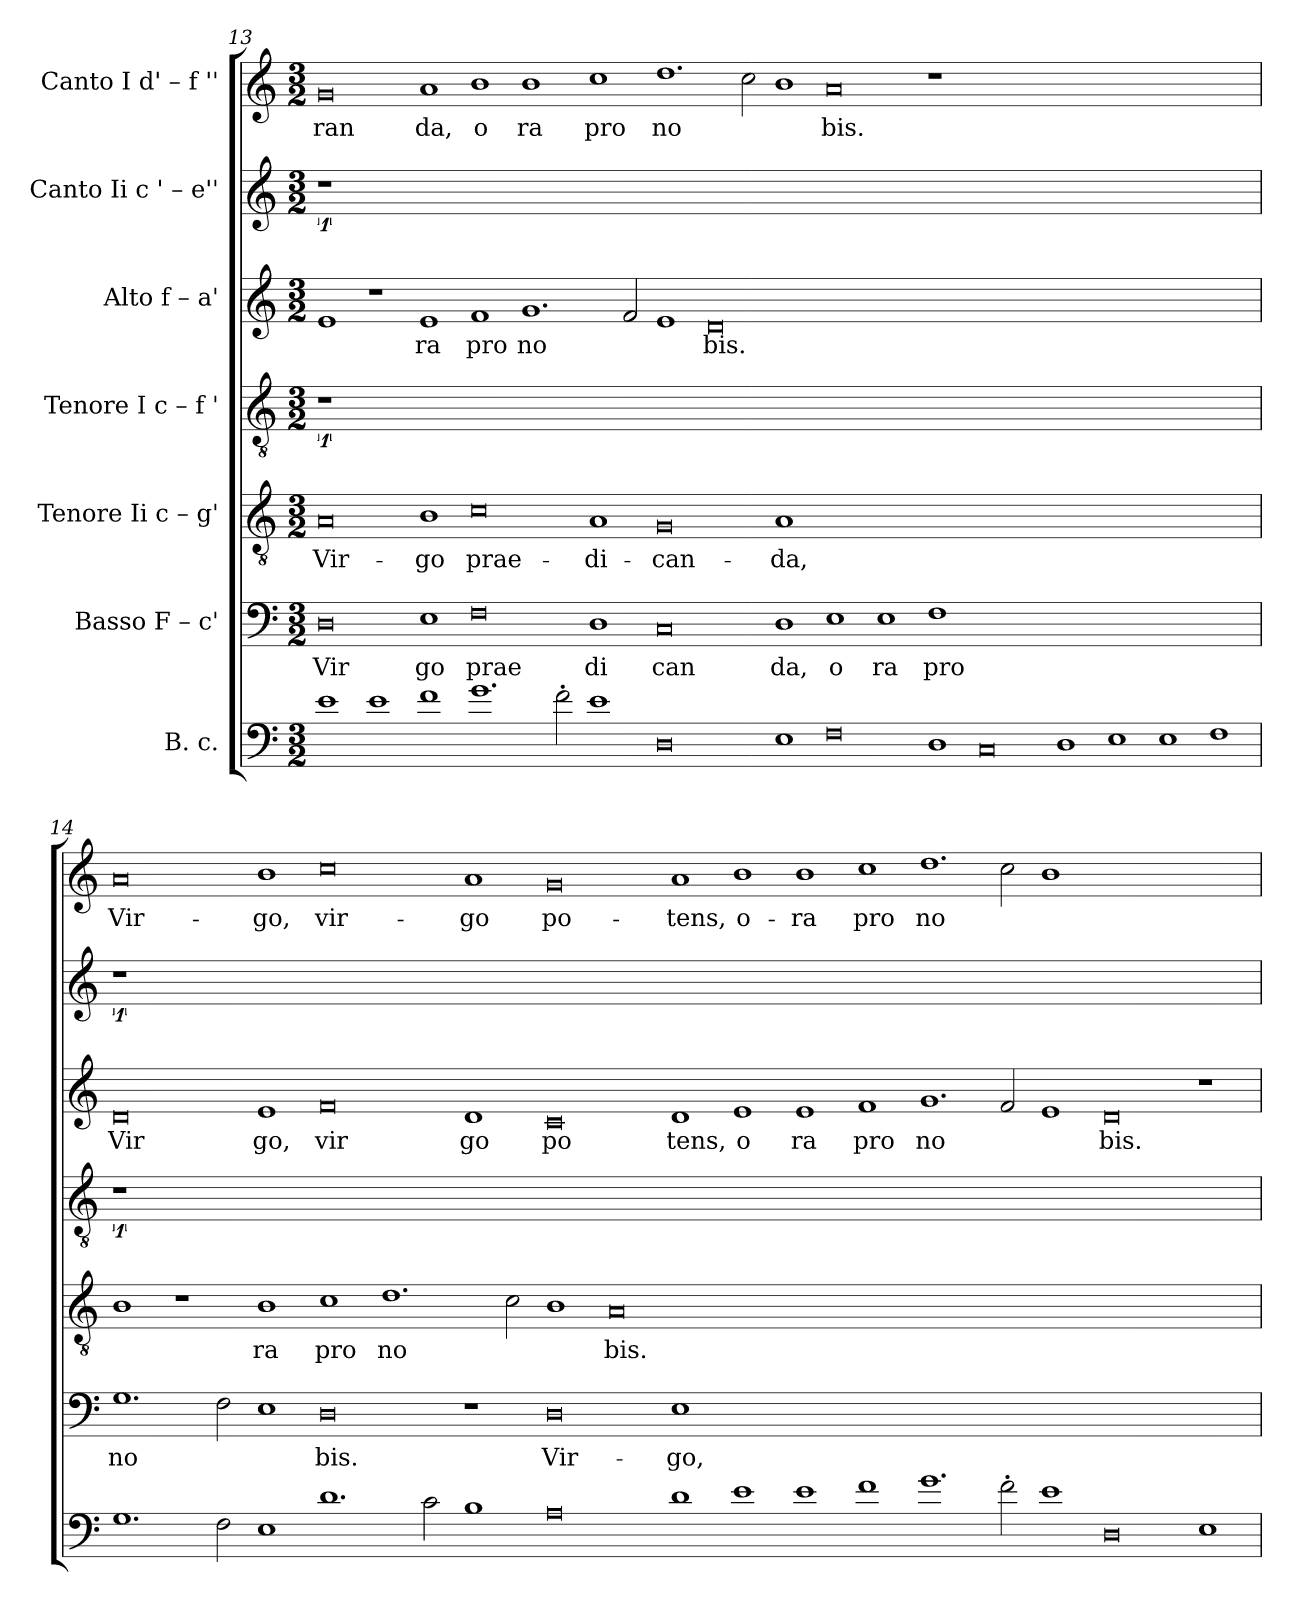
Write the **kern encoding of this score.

**kern	**kern	**text	**kern	**text	**kern	**kern	**text	**kern	**kern	**text
*part7	*part6	*part6	*part5	*part5	*part4	*part3	*part3	*part2	*part1	*part1
*staff7	*staff6	*staff6	*staff5	*staff5	*staff4	*staff3	*staff3	*staff2	*staff1	*staff1
*I"B. c.	*I"Basso  F – c'	*	*I"Tenore Ii  c – g'	*	*I"Tenore I  c – f '	*I"Alto  f – a'	*	*I"Canto Ii  c ' – e''	*I"Canto I  d' – f ''	*
!!LO:PB:g=z
*clefF4	*clefF4	*	*clefGv2	*	*clefGv2	*clefG2	*	*clefG2	*clefG2	*
*k[]	*k[]	*	*k[]	*	*k[]	*k[]	*	*k[]	*k[]	*
*C:	*C:	*	*C:	*	*C:	*C:	*	*C:	*C:	*
*M3/2	*M3/2	*	*M3/2	*	*M3/2	*M3/2	*	*M3/2	*M3/2	*
=13	=13	=13	=13	=13	=13	=13	=13	=13	=13	=13
!	!	!LO:LY:b:rj	!	!LO:LY:b:cj	!	!	!	!	!	!LO:LY:b:cj
1e	0D	Vir	0A	Vir-	1%18r	1e	.	1%18r	0g	-ran
1e	.	.	.	.	.	1r	.	.	.	.
!	!	!LO:LY:b:rj	!	!LO:LY:b:cj	!	!	!LO:LY:b:cj	!	!	!LO:LY:b:cj
1f	1E	go	1B	-go	.	1e	ra	.	1a	da,
!	!	!LO:LY:b:rj	!	!LO:LY:b:cj	!	!	!LO:LY:b:cj	!	!	!LO:LY:b:cj
1.g	0F	prae	0c	prae-	.	1f	pro	.	1b	o
!	!	!	!	!	!	!	!LO:LY:b:cj	!	!	!LO:LY:b:cj
.	.	.	.	.	.	1.g	no-	.	1b	ra
2f'>\	.	.	.	.	.	.	.	.	.	.
!	!	!LO:LY:b:rj	!	!LO:LY:b:cj	!	!	!	!	!	!LO:LY:b:cj
1e	1D	di	1A	-di-	.	.	.	.	1cc	pro
!	!	!	!	!	!	!	!LO:LY:b:cj	!	!	!
.	.	.	.	.	.	2f/	--	.	.	.
!	!	!LO:LY:b:rj	!	!LO:LY:b:cj	!	!	!LO:LY:b:cj	!	!	!LO:LY:b:cj
0D	0C	can	0G	-can-	.	1e	--	.	1.dd	no
!	!	!	!	!	!	!	!LO:LY:b:cj	!	!	!
.	.	.	.	.	.	0d	-bis.	.	.	.
!	!	!	!	!	!	!	!	!	!	!LO:LY:b:cj
.	.	.	.	.	.	.	.	.	2cc\	.
!	!	!LO:LY:b:rj	!	!LO:LY:b:cj	!	!	!	!	!	!LO:LY:b:cj
1E	1D	da,	1A	-da,	.	.	.	.	1b	.
!	!	!LO:LY:b:rj	!	!	!	!	!	!	!	!LO:LY:b:cj
0F	1E	o	000ryy	.	.	000ryy	.	.	0a	bis.
!	!	!LO:LY:b:rj	!	!	!	!	!	!	!	!
.	1E	ra	.	.	.	.	.	.	.	.
!	!	!LO:LY:b:rj	!	!	!	!	!	!	!	!
1D	1F	pro	.	.	.	.	.	.	1r	.
0C	00.ryy	.	.	.	.	.	.	.	00.ryy	.
1D	.	.	.	.	.	.	.	.	.	.
1E	.	.	.	.	.	.	.	.	.	.
1E	.	.	.	.	.	.	.	.	.	.
1F	.	.	1ryy	.	.	1ryy	.	.	.	.
!!LO:PB:g=z
=14	=14	=14	=14	=14	=14	=14	=14	=14	=14	=14
!	!	!LO:LY:b:rj	!	!	!	!	!LO:LY:b:cj	!	!	!LO:LY:b:cj
1.G	1.G	no-	1B	.	1%18r	0d	Vir	1%18r	0a	Vir-
.	.	.	1r	.	.	.	.	.	.	.
!	!	!LO:LY:b:rj	!	!	!	!	!	!	!	!
2F\	2F\	--	.	.	.	.	.	.	.	.
!	!	!LO:LY:b:rj	!	!LO:LY:b:cj	!	!	!LO:LY:b:cj	!	!	!LO:LY:b:cj
1E	1E	--	1B	ra	.	1e	go,	.	1b	-go,
!	!	!LO:LY:b:rj	!	!LO:LY:b:cj	!	!	!LO:LY:b:cj	!	!	!LO:LY:b:cj
1.d	0D	-bis.	1c	pro	.	0f	vir	.	0cc	vir-
!	!	!	!	!LO:LY:b:cj	!	!	!	!	!	!
.	.	.	1.d	no-	.	.	.	.	.	.
2c\	.	.	.	.	.	.	.	.	.	.
!	!	!	!	!	!	!	!LO:LY:b:cj	!	!	!LO:LY:b:cj
1B	1r	.	.	.	.	1d	go	.	1a	-go
!	!	!	!	!LO:LY:b:cj	!	!	!	!	!	!
.	.	.	2c\	--	.	.	.	.	.	.
!	!	!LO:LY:b:rj	!	!LO:LY:b:cj	!	!	!LO:LY:b:cj	!	!	!LO:LY:b:cj
0A	0D	Vir-	1B	--	.	0c	po	.	0g	po-
!	!	!	!	!LO:LY:b:cj	!	!	!	!	!	!
.	.	.	0A	-bis.	.	.	.	.	.	.
!	!	!LO:LY:b:rj	!	!	!	!	!LO:LY:b:cj	!	!	!LO:LY:b:cj
1d	1E	-go,	.	.	.	1d	tens,	.	1a	-tens,
!	!	!	!	!	!	!	!LO:LY:b:cj	!	!	!LO:LY:b:cj
1e	000ryy	.	000ryy	.	.	1e	o	.	1b	o-
!	!	!	!	!	!	!	!LO:LY:b:cj	!	!	!LO:LY:b:cj
1e	.	.	.	.	.	1e	ra	.	1b	-ra
!	!	!	!	!	!	!	!LO:LY:b:cj	!	!	!LO:LY:b:cj
1f	.	.	.	.	.	1f	pro	.	1cc	pro
!	!	!	!	!	!	!	!LO:LY:b:cj	!	!	!LO:LY:b:cj
1.g	.	.	.	.	.	1.g	no	.	1.dd	no-
!	!	!	!	!	!	!	!LO:LY:b:cj	!	!	!LO:LY:b:cj
2f'>\	.	.	.	.	.	2f/	.	.	2cc\	--
!	!	!	!	!	!	!	!LO:LY:b:cj	!	!	!LO:LY:b:cj
1e	.	.	.	.	.	1e	.	.	1b	--
!	!	!	!	!	!	!	!LO:LY:b:cj	!	!	!
0D	.	.	.	.	.	0d	bis.	.	0.ryy	.
1E	1ryy	.	1ryy	.	.	1r	.	.	.	.
=	=	=	=	=	=	=	=	=	=	=
*-	*-	*-	*-	*-	*-	*-	*-	*-	*-	*-
